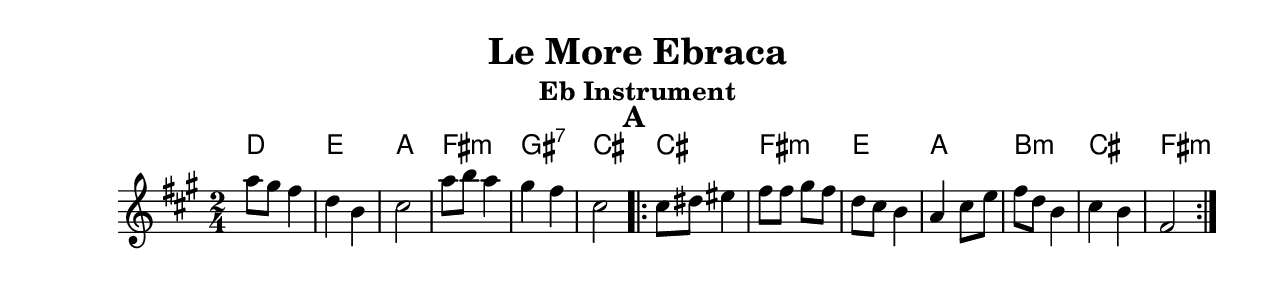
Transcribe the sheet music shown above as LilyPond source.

\version "2.18.0"
\include "english.ly"
\pointAndClickOff
\paper{
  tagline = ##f
  print-all-headers = ##t
  #(set-paper-size "letter")
}
date = #(strftime "%d-%m-%Y" (localtime (current-time)))

%\markup{ \italic{ " Updated " \date  }  }

%\markup{ Got something to say? }

%#################################### Melody ########################
melody = \relative c''' {
  \clef treble
  \key fs \minor
  \time 2/4
  \set Score.markFormatter = #format-mark-box-alphabet

  %\partial 16*3 a16 d f   %lead in notes

  a8  gs fs4
  d4 b
  cs2
  a'8 b a4|
  gs4 fs
  cs2

  \repeat volta 2{
  \mark \default
    cs8 ds es4
    fs8  fs gs [fs]
    d8 cs b4
    a4 cs8 e

    fs8 d b4
    cs4 b
    fs2

  }
  % \alternative { { }{ } }

}
%################################# Lyrics #####################
%\addlyrics{  }
%################################# Chords #######################
harmonies = \chordmode {
  d2
  e2
  a2
  fs2:m
  gs2:7
  cs2
  %b
  cs2
  fs2:m
  e2
  a2
  b2:m
  cs2
  fs2:m

}

\score {
  <<
    \new ChordNames {
      \set chordChanges = ##f
      \harmonies
    }
    \new Staff
    \melody
  >>
  \header{
    title= "Le More Ebraca"
    subtitle=""
    composer= ""
    instrument = "Eb Instrument"
    arranger= ""
  }
  \layout{indent = 1.0\cm}
  \midi {
    \tempo 4 = 120

    % \midi { }
  }
}
%{
% more verses:
\markup{}
\markup {
  \fill-line {
    \hspace #0.1 % distance from left margin
    \column {
      \line { "1."
        \column {
          ""
        }
      }
      \hspace #0.2 % vertical distance between verses
      \line { "2."
        \column {
         ""
        }
      }
    }
    \hspace #0.1  % horiz. distance between columns
    \column {
      \line { "3."
        \column {
          ""
        }
      }
      \hspace #0.2 % distance between verses
      \line { "4."
        \column {
         ""
        }
      }
    }
    \hspace #0.1 % distance to right margin
  }
}

%}
